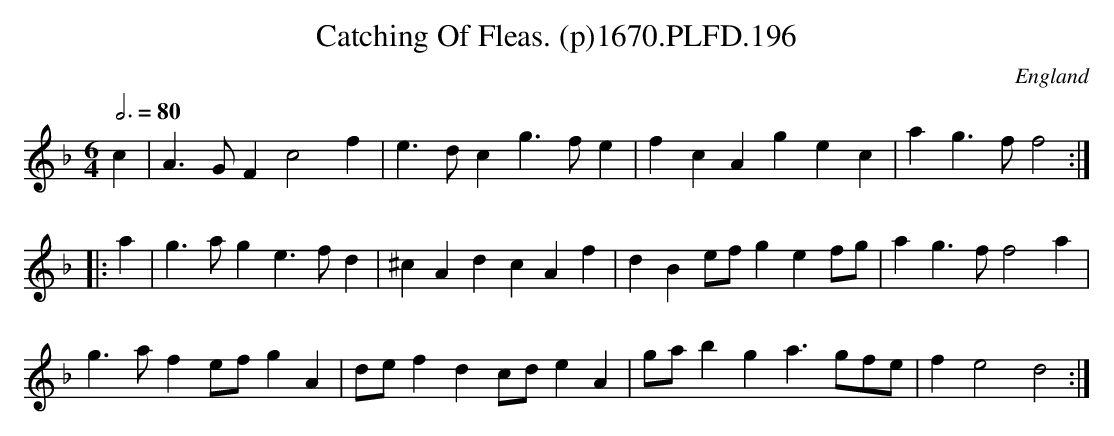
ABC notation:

X:1
T:Catching Of Fleas. (p)1670.PLFD.196
M:6/4
L:1/4
Q:3/4=80
O:England
K:F
c |\
A>GF c2f | e>dc g>fe | fcA gec | ag>f f2 :|
|: a |\
g>ag e>fd | ^cAd cAf | dBe/f/ gef/g/ | ag>f f2a |
g>af e/f/gA | d/e/fd c/d/ eA | g/a/bg a>gf/e/ | fe2 d2 :|
